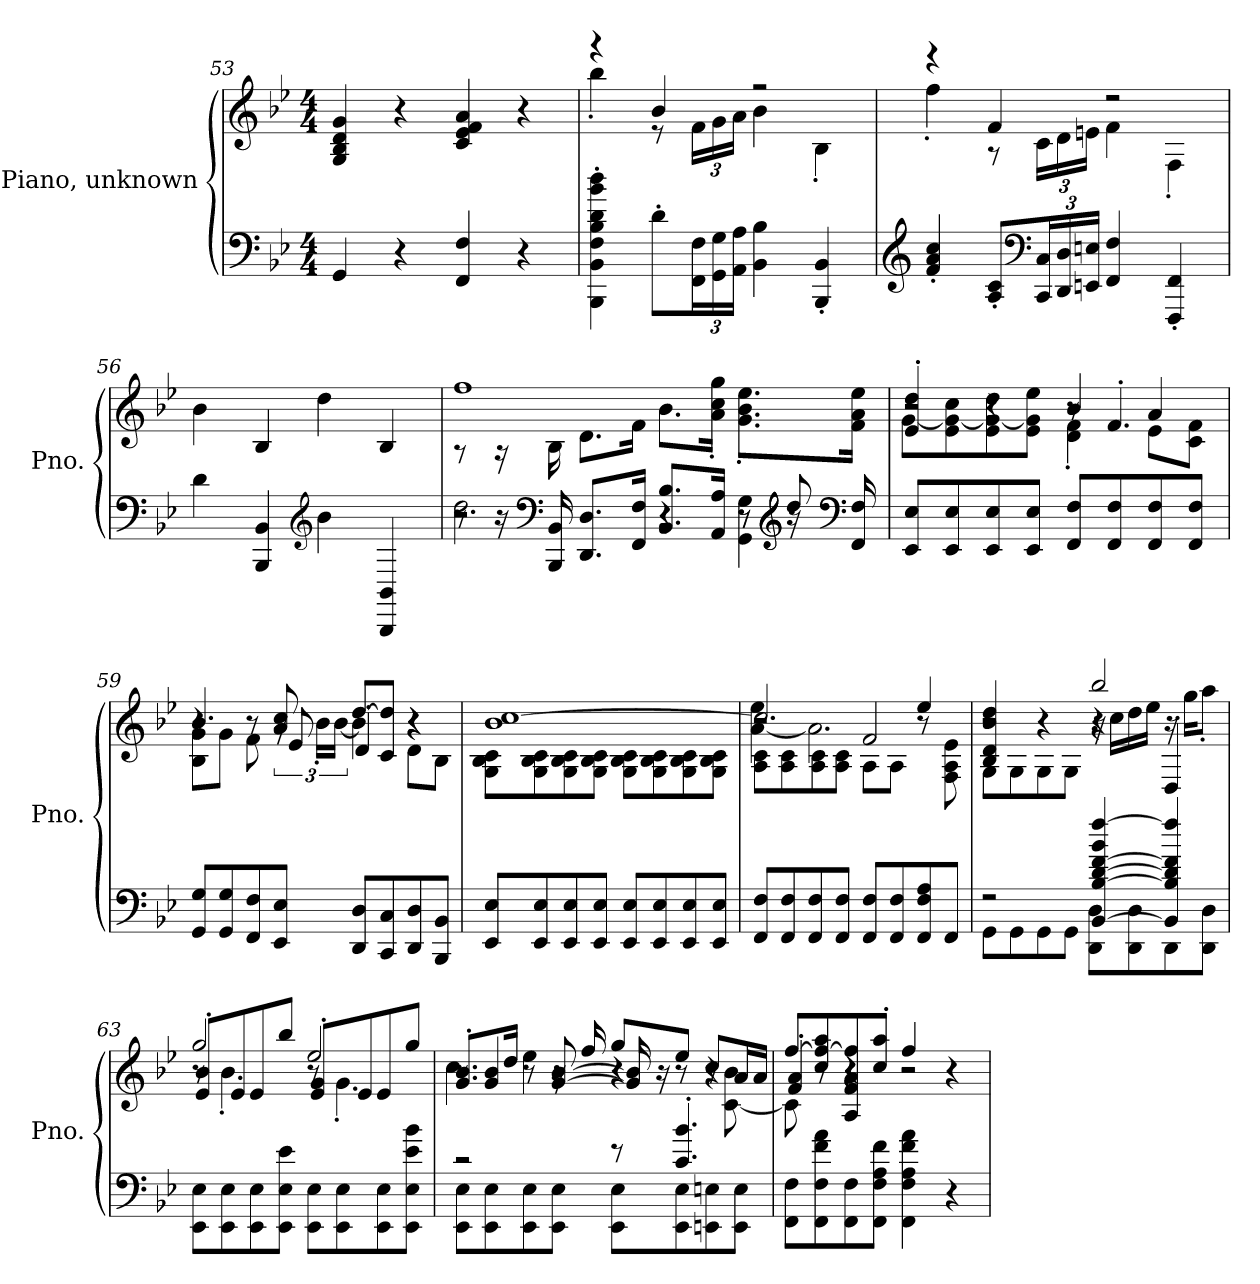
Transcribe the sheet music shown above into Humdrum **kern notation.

**kern	**kern
*part1	*part1
*staff2	*staff1
*I"Piano, unknown	*
*I'Pno.	*
*clefF4	*clefG2
*k[b-e-]	*k[b-e-]
*M4/4	*M4/4
=53	=53
4GG/	4G/ 4B-/ 4d/ 4g/
4r	4r
4FF/ 4F/	4c/ 4e-/ 4f/ 4a/
4r	4r
=54	=54
*	*^
4BBB-\' 4BB-\' 4F\' 4B-\' 4d\' 4b-\' 4dd\'	4r	4bb-'\
8d'\L	4b-/	8r
*Xbrackettup	*	*Xbrackettup
24FF\ 24F\L	.	24f\LL
24GG\ 24G\	.	24g\
24AA\ 24A\JJ	.	24a\JJ
4BB-\ 4B-\	2r	4b-\
4BBB-/' 4BB-/'	.	4B-'\
=55	=55	=55
*clefG2	*	*
4f/' 4a/' 4cc/'	4r	4ff'\
8A/' 8c/'L	4f/	8r
*clefF4	*	*
24CC/ 24C/L	.	24c\LL
24DD/ 24D/	.	24d\
24EEn/ 24En/JJ	.	24en\JJ
4FF/ 4F/	2r	4f\
4FFF/' 4FF/'	.	4F'\
*	*v	*v
!!LO:LB:g=z
=56	=56
4d\	4b-\
4BBB-/ 4BB-/	4B-/
*clefG2	*
4b-\	4dd\
4BBB-/ 4BB-/	4B-/
=57	=57
*^	*^
*	*^	*	*
2r	2.dd\	8r	1ff	8r
.	.	16r	.	16r
*clefF4	*	*	*	*
.	.	16BBB-/ 16BB-/	.	16B-\
.	.	8.DD/ 8.D/L	.	8.d\L
.	.	16FF/ 16F/Jk	.	16f\Jk
4r	.	8.BB-/ 8.B-/L	.	8.b-\L
.	.	16AA/ 16A/Jk	.	16a\' 16cc\' 16gg\'Jk
8r	4GG\ 4G\	8r	.	8.g\' 8.b-\' 8.ee-\'L
*clefG2	*	*	*	*
8dd/	.	16r	.	.
*clefF4	*	*	*	*
.	.	16FF/ 16F/	.	16f\ 16a\ 16ee-\Jk
*v	*v	*v	*	*
=58	=58	=58
*	*	*^
8EE-/ 8E-/L	4e-/' 4dd/'	[8g\L	2r
8EE-/ 8E-/	.	8e-\ 8g\_ 8cc\	.
8EE-/ 8E-/	4r	8e-\ 8g\_ 8dd\	.
8EE-/ 8E-/J	.	8e-\ 8g\] 8ee-\J	.
8FF/ 8F/L	4b-/	4d\' 4f\'	8r
8FF/ 8F/	.	.	4.f'/
8FF/ 8F/	4a/	8e-\L	.
8FF/ 8F/J	.	8c\ 8f\J	.
!!LO:LB:g=z	!!	!!
=59	=59	=59	=59
8GG/ 8G/L	4.b-/	8B-\ 8g\L	4r
8GG/ 8G/	.	8g\J	.
8FF/ 8F/	.	8f\	8r
*	*	*brackettup	*
8EE-/ 8E-/J	8a/ 8cc/	24r	8e-/
.	.	24b-'\LL	.
.	.	[24b-\JJ	.
8DD/ 8D/L	[8dd/L	4b-\]	4d'/
8CC/ 8C/	8c/ 8dd/]J	.	.
8DD/ 8D/	4r	8d\L	4r
8BBB-/ 8BB-/J	.	8B-\J	.
*	*	*v	*v
=60	=60	=60
8EE-/ 8E-/L	1b- [1cc	8G\ 8B-\ 8c\L
8EE-/ 8E-/	.	8G\ 8B-\ 8c\
8EE-/ 8E-/	.	8G\ 8B-\ 8c\
8EE-/ 8E-/J	.	8G\ 8B-\ 8c\J
8EE-/ 8E-/L	.	8G\ 8B-\ 8c\L
8EE-/ 8E-/	.	8G\ 8B-\ 8c\
8EE-/ 8E-/	.	8G\ 8B-\ 8c\
8EE-/ 8E-/J	.	8G\ 8B-\ 8c\J
=61	=61	=61
*	*^	*^
8FF/ 8F/L	2.cc/]	[4a\ 4ee-\	2r	8A\ 8c\L
8FF/ 8F/	.	.	.	8A\ 8c\
8FF/ 8F/	.	2.a\]	.	8A\ 8c\
8FF/ 8F/J	.	.	.	8A\ 8c\J
8FF/ 8F/L	.	.	2f/	8A\L
8FF/ 8F/	.	.	.	8A\J
8FF/ 8F/ 8A/	4ee-/	.	.	8r
8FF/J	.	.	.	8F\ 8A\ 8e-\
*	*	*	*v	*v
!!LO:PB:g=z
=62	=62	=62	=62
*^	*	*	*
2r	8GG\L	4B-/ 4d/ 4b-/ 4dd/	8G\L	2r
.	8GG\	.	8G\	.
.	8GG\	4r	8G\	.
.	8GG\J	.	8G\J	.
[4BB-/ [4B-/ [4d/ [4f/ 4b-/ [4ff/	8DD\ 8D\L	2bb-/	16r	4r
.	.	.	16cc\LL	.
.	8DD\ 8D\	.	16dd\	.
.	.	.	16ee-\JJ	.
4BB-/] 4B-/] 4d/] 4f/] 4ff/]	8DD\	.	16r	4D'/
.	.	.	16gg\KL	.
.	8DD\ 8D\J	.	8aa'\J	.
*v	*v	*	*	*
=63	=63	=63	=63
8EE-\ 8E-\L	2gg/	8r	8e-/' 8b-/'L
8EE-\ 8E-\	.	4.b-'\	8e-/
8EE-\ 8E-\	.	.	8e-/
8EE-\ 8E-\ 8e-\J	.	.	8bb-/J
8EE-\ 8E-\L	2ee-/	8r	8e-/' 8g/'L
8EE-\ 8E-\	.	4.g'\	8e-/
8EE-\ 8E-\	.	.	8e-/
8EE-\ 8E-\ 8e-\ 8b-\J	.	.	8gg/J
=64	=64	=64	=64
*^	*	*	*
2r	8EE-\ 8E-\L	8.g/' 8.b-/'L	4cc\	8r
.	8EE-\ 8E-\	.	.	4g/ 4b-/
.	.	16dd/Jk	.	.
.	8EE-\ 8E-\	8r	4ee-\	.
.	8EE-\ 8E-\J	16r	.	[8g/ [8b-/
.	.	16ff/	.	.
8r	8EE-\ 8E-\L	8gg/L	4r	16g/] 16b-/]
.	.	.	.	16r
4.c/' 4.b-/'	8EE-\ 8E-\	8ee-/J	.	8r
.	8EEn\ 8En\	8cc/L	8r	4r
.	8EE\ 8E\J	16a/L	[8c\ 8b-\	.
.	.	16a/JJ	.	.
*v	*v	*	*	*
!!LO:LB:g=z	!!	!!
=65	=65	=65	=65
8FF\ 8F\L	[8ff/L	8c\]	4f/' 4a/'
8FF\ 8F\ 8f\ 8a\	8cc/ 8ff/_ 8aa/	8r	.
8FF\ 8F\	8A/ 8f/ 8a/ 8ff/]	4r	4r
8FF\ 8F\ 8A\ 8f\J	8cc/' 8aa/'J	.	.
4FF\ 4F\ 4A\ 4f\ 4a\	4ff/	2r	2r
4r	4r	.	.
*	*v	*v	*v
=	=
*-	*-
